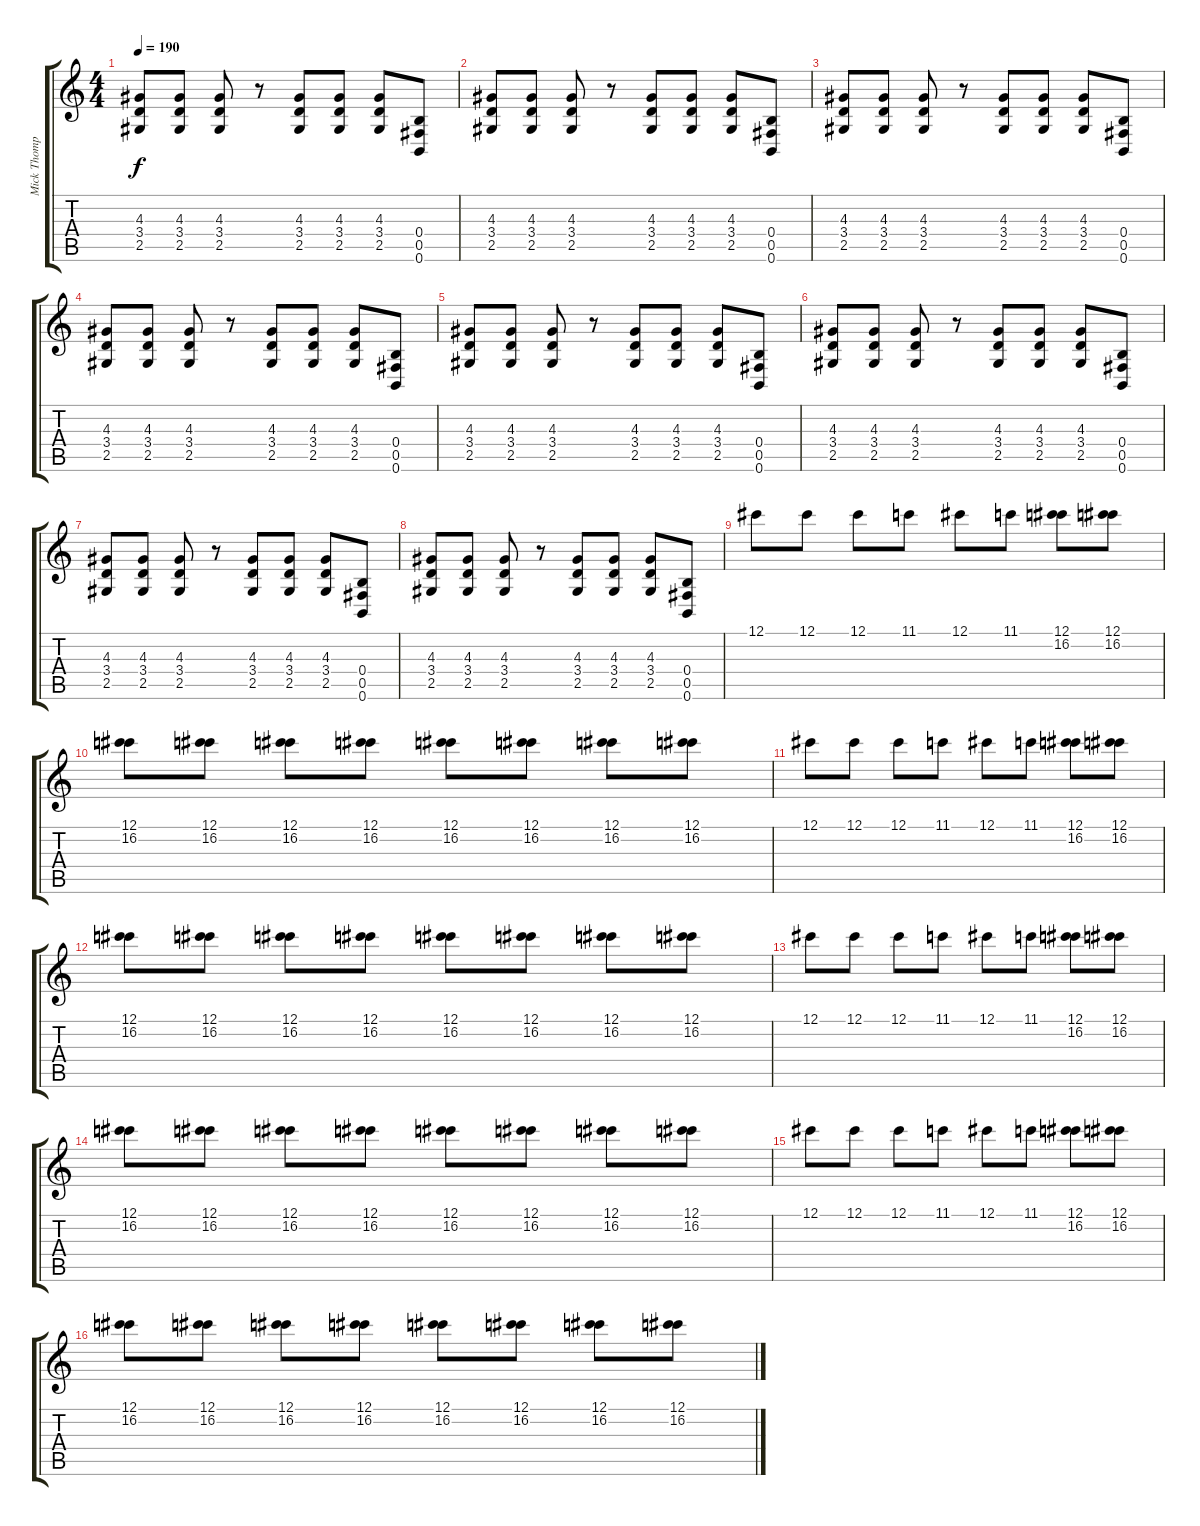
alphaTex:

\track ("Mick Thompson" "Mick Thomp") {instrument distortionguitar}
\staff {score tabs}
\tuning (Db4 Ab3 E3 B2 Gb2 B1) {hide}
\ts (4 4)
\tempo 190
\clef g2
\ks c
(4.3 3.4 2.5).8{dy f} (4.3 3.4 2.5).8 (4.3 3.4 2.5).8 r.8 (4.3 3.4 2.5).8 (4.3 3.4 2.5).8 (4.3 3.4 2.5).8 (0.4 0.5 0.6).8 |
(4.3 3.4 2.5).8 (4.3 3.4 2.5).8 (4.3 3.4 2.5).8 r.8 (4.3 3.4 2.5).8 (4.3 3.4 2.5).8 (4.3 3.4 2.5).8 (0.4 0.5 0.6).8 |
(4.3 3.4 2.5).8 (4.3 3.4 2.5).8 (4.3 3.4 2.5).8 r.8 (4.3 3.4 2.5).8 (4.3 3.4 2.5).8 (4.3 3.4 2.5).8 (0.4 0.5 0.6).8 |
(4.3 3.4 2.5).8 (4.3 3.4 2.5).8 (4.3 3.4 2.5).8 r.8 (4.3 3.4 2.5).8 (4.3 3.4 2.5).8 (4.3 3.4 2.5).8 (0.4 0.5 0.6).8 |
(4.3 3.4 2.5).8 (4.3 3.4 2.5).8 (4.3 3.4 2.5).8 r.8 (4.3 3.4 2.5).8 (4.3 3.4 2.5).8 (4.3 3.4 2.5).8 (0.4 0.5 0.6).8 |
(4.3 3.4 2.5).8 (4.3 3.4 2.5).8 (4.3 3.4 2.5).8 r.8 (4.3 3.4 2.5).8 (4.3 3.4 2.5).8 (4.3 3.4 2.5).8 (0.4 0.5 0.6).8 |
(4.3 3.4 2.5).8 (4.3 3.4 2.5).8 (4.3 3.4 2.5).8 r.8 (4.3 3.4 2.5).8 (4.3 3.4 2.5).8 (4.3 3.4 2.5).8 (0.4 0.5 0.6).8 |
(4.3 3.4 2.5).8 (4.3 3.4 2.5).8 (4.3 3.4 2.5).8 r.8 (4.3 3.4 2.5).8 (4.3 3.4 2.5).8 (4.3 3.4 2.5).8 (0.4 0.5 0.6).8 |
12.1.8 12.1.8 12.1.8 11.1.8 12.1.8 11.1.8 (12.1 16.2).8 (12.1 16.2).8 |
(12.1 16.2).8 (12.1 16.2).8 (12.1 16.2).8 (12.1 16.2).8 (12.1 16.2).8 (12.1 16.2).8 (12.1 16.2).8 (12.1 16.2).8 |
12.1.8 12.1.8 12.1.8 11.1.8 12.1.8 11.1.8 (12.1 16.2).8 (12.1 16.2).8 |
(12.1 16.2).8 (12.1 16.2).8 (12.1 16.2).8 (12.1 16.2).8 (12.1 16.2).8 (12.1 16.2).8 (12.1 16.2).8 (12.1 16.2).8 |
12.1.8 12.1.8 12.1.8 11.1.8 12.1.8 11.1.8 (12.1 16.2).8 (12.1 16.2).8 |
(12.1 16.2).8 (12.1 16.2).8 (12.1 16.2).8 (12.1 16.2).8 (12.1 16.2).8 (12.1 16.2).8 (12.1 16.2).8 (12.1 16.2).8 |
12.1.8 12.1.8 12.1.8 11.1.8 12.1.8 11.1.8 (12.1 16.2).8 (12.1 16.2).8 |
(12.1 16.2).8 (12.1 16.2).8 (12.1 16.2).8 (12.1 16.2).8 (12.1 16.2).8 (12.1 16.2).8 (12.1 16.2).8 (12.1 16.2).8
